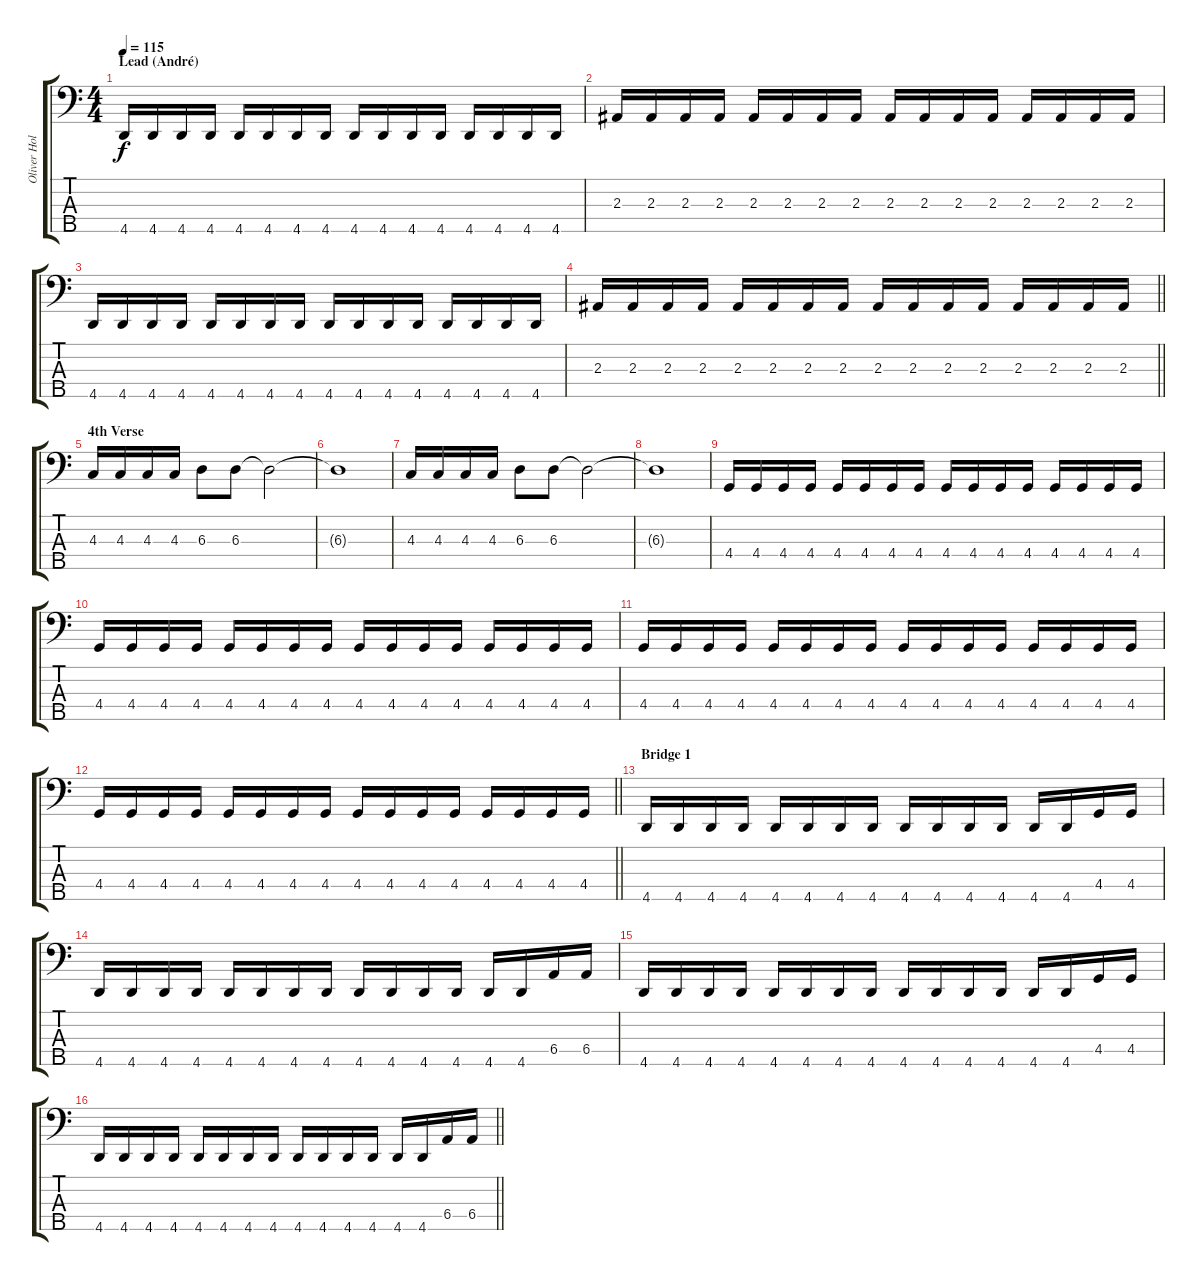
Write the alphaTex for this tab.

\track ("Oliver Holzwarth" "Oliver Hol") {instrument electricbassfinger}
\staff {score tabs}
\tuning (Gb2 Db2 Ab1 Eb1 Bb0) {hide}
\ts (4 4)
\section ("" "Lead (André)")
\tempo 115
\clef f4
\ks c
4.5.16{dy f} 4.5.16 4.5.16 4.5.16 4.5.16 4.5.16 4.5.16 4.5.16 4.5.16 4.5.16 4.5.16 4.5.16 4.5.16 4.5.16 4.5.16 4.5.16 |
2.3.16 2.3.16 2.3.16 2.3.16 2.3.16 2.3.16 2.3.16 2.3.16 2.3.16 2.3.16 2.3.16 2.3.16 2.3.16 2.3.16 2.3.16 2.3.16 |
4.5.16 4.5.16 4.5.16 4.5.16 4.5.16 4.5.16 4.5.16 4.5.16 4.5.16 4.5.16 4.5.16 4.5.16 4.5.16 4.5.16 4.5.16 4.5.16 |
\barLineRight lightlight
2.3.16 2.3.16 2.3.16 2.3.16 2.3.16 2.3.16 2.3.16 2.3.16 2.3.16 2.3.16 2.3.16 2.3.16 2.3.16 2.3.16 2.3.16 2.3.16 |
\section ("" "4th Verse")
4.3.16 4.3.16 4.3.16 4.3.16 6.3.8 6.3.8 6.3{t}.2 |
6.3{t}.1 |
4.3.16 4.3.16 4.3.16 4.3.16 6.3.8 6.3.8 6.3{t}.2 |
6.3{t}.1 |
4.4.16 4.4.16 4.4.16 4.4.16 4.4.16 4.4.16 4.4.16 4.4.16 4.4.16 4.4.16 4.4.16 4.4.16 4.4.16 4.4.16 4.4.16 4.4.16 |
4.4.16 4.4.16 4.4.16 4.4.16 4.4.16 4.4.16 4.4.16 4.4.16 4.4.16 4.4.16 4.4.16 4.4.16 4.4.16 4.4.16 4.4.16 4.4.16 |
4.4.16 4.4.16 4.4.16 4.4.16 4.4.16 4.4.16 4.4.16 4.4.16 4.4.16 4.4.16 4.4.16 4.4.16 4.4.16 4.4.16 4.4.16 4.4.16 |
\barLineRight lightlight
4.4.16 4.4.16 4.4.16 4.4.16 4.4.16 4.4.16 4.4.16 4.4.16 4.4.16 4.4.16 4.4.16 4.4.16 4.4.16 4.4.16 4.4.16 4.4.16 |
\section ("" "Bridge 1")
4.5.16 4.5.16 4.5.16 4.5.16 4.5.16 4.5.16 4.5.16 4.5.16 4.5.16 4.5.16 4.5.16 4.5.16 4.5.16 4.5.16 4.4.16 4.4.16 |
4.5.16 4.5.16 4.5.16 4.5.16 4.5.16 4.5.16 4.5.16 4.5.16 4.5.16 4.5.16 4.5.16 4.5.16 4.5.16 4.5.16 6.4.16 6.4.16 |
4.5.16 4.5.16 4.5.16 4.5.16 4.5.16 4.5.16 4.5.16 4.5.16 4.5.16 4.5.16 4.5.16 4.5.16 4.5.16 4.5.16 4.4.16 4.4.16 |
\barLineRight lightlight
4.5.16 4.5.16 4.5.16 4.5.16 4.5.16 4.5.16 4.5.16 4.5.16 4.5.16 4.5.16 4.5.16 4.5.16 4.5.16 4.5.16 6.4.16 6.4.16
